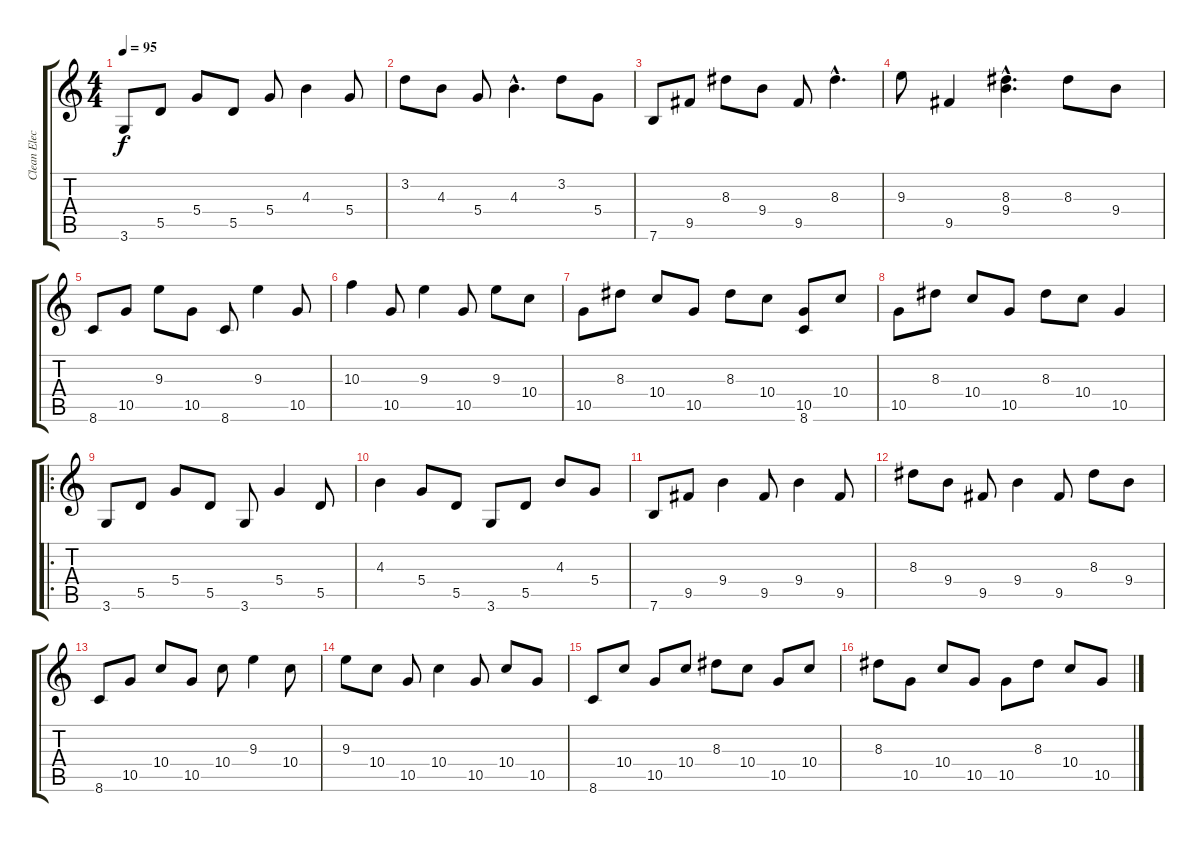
\track ("Clean Electric" "Clean Elec") {instrument electricguitarclean}
\staff {score tabs}
\tuning (E4 B3 G3 D3 A2 E2) {hide}
\ts (4 4)
\tempo 95
\clef g2
\ks c
3.6.8{dy f instrument electricguitarclean} 5.5.8 5.4.8 5.5.8 5.4.8 4.3.4 5.4.8 |
3.2.8 4.3.8 5.4.8 4.3{hac}.4{d} 3.2.8 5.4.8 |
7.6.8 9.5.8 8.3.8 9.4.8 9.5.8 8.3{hac}.4{d} |
9.3.8 9.5.4 (8.3{hac} 9.4{hac}).4{d} 8.3.8 9.4.8 |
8.6.8 10.5.8 9.3.8 10.5.8 8.6.8 9.3.4 10.5.8 |
10.3.4 10.5.8 9.3.4 10.5.8 9.3.8 10.4.8 |
10.5.8 8.3.8 10.4.8 10.5.8 8.3.8 10.4.8 (10.5 8.6).8 10.4.8 |
10.5.8 8.3.8 10.4.8 10.5.8 8.3.8 10.4.8 10.5.4 |
\ro
3.6.8 5.5.8 5.4.8 5.5.8 3.6.8 5.4.4 5.5.8 |
4.3.4 5.4.8 5.5.8 3.6.8 5.5.8 4.3.8 5.4.8 |
7.6.8 9.5.8 9.4.4 9.5.8 9.4.4 9.5.8 |
8.3.8 9.4.8 9.5.8 9.4.4 9.5.8 8.3.8 9.4.8 |
8.6.8 10.5.8 10.4.8 10.5.8 10.4.8 9.3.4 10.4.8 |
9.3.8 10.4.8 10.5.8 10.4.4 10.5.8 10.4.8 10.5.8 |
8.6.8 10.4.8 10.5.8 10.4.8 8.3.8 10.4.8 10.5.8 10.4.8 |
8.3.8 10.5.8 10.4.8 10.5.8 10.5.8 8.3.8 10.4.8 10.5.8
